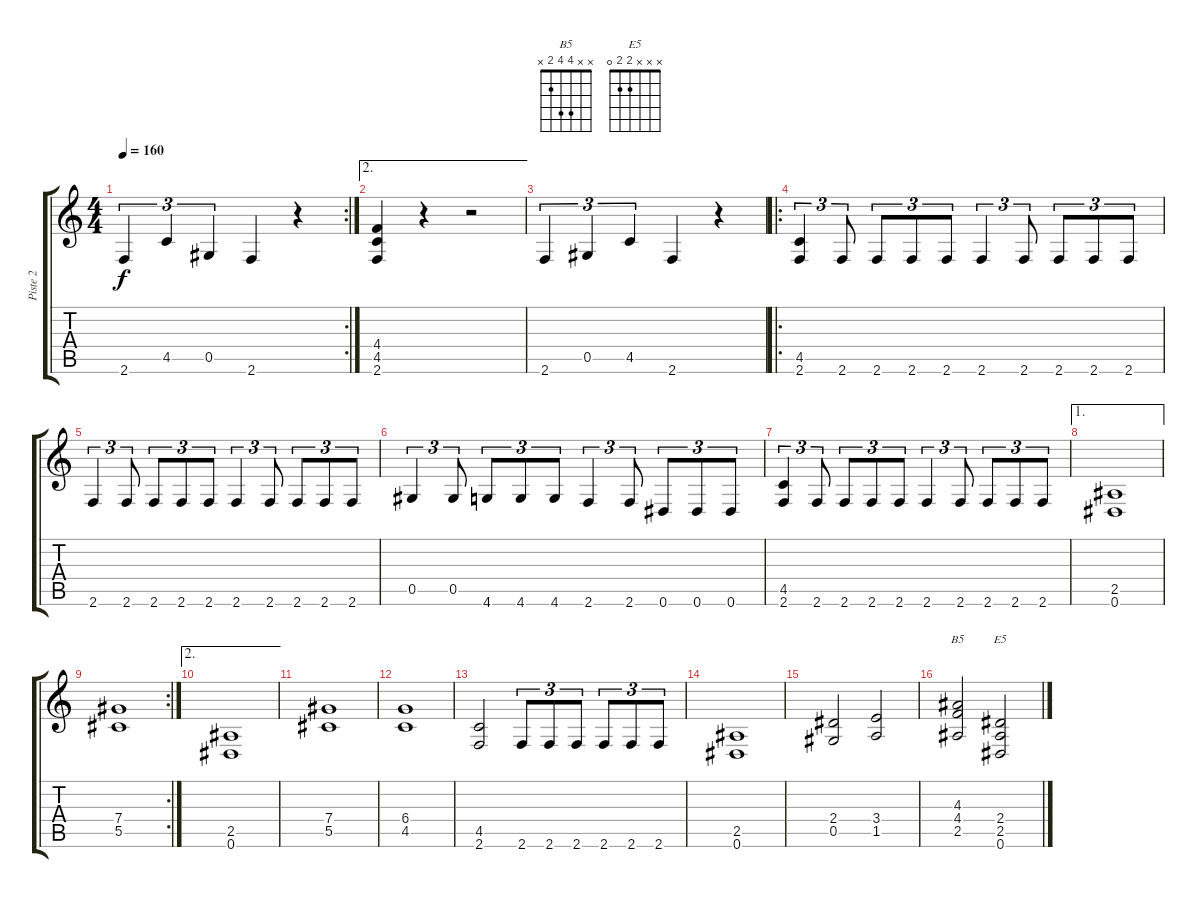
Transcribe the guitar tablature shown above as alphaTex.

\track ("Piste 2" "Piste 2") {instrument distortionguitar}
\staff {score tabs}
\tuning (Eb4 Bb3 Gb3 Db3 Ab2 Eb2) {hide}
\chord ("B5" x x 4 4 2 x)
\chord ("E5" x x x 2 2 0)
\rc 2
\ts (4 4)
\tempo 160
\clef g2
\ks c
2.6.4{tu (3 2) dy f} 4.5.4{tu (3 2)} 0.5.4{tu (3 2)} 2.6.4 r.4 |
\ae 2
(4.4 4.5 2.6).4 r.4 r.2 |
2.6.4{tu (3 2)} 0.5.4{tu (3 2)} 4.5.4{tu (3 2)} 2.6.4 r.4 |
\ro
(4.5 2.6).4{tu (3 2)} 2.6.8{tu (3 2)} 2.6.8{tu (3 2)} 2.6.8{tu (3 2)} 2.6.8{tu (3 2)} 2.6.4{tu (3 2)} 2.6.8{tu (3 2)} 2.6.8{tu (3 2)} 2.6.8{tu (3 2)} 2.6.8{tu (3 2)} |
2.6.4{tu (3 2)} 2.6.8{tu (3 2)} 2.6.8{tu (3 2)} 2.6.8{tu (3 2)} 2.6.8{tu (3 2)} 2.6.4{tu (3 2)} 2.6.8{tu (3 2)} 2.6.8{tu (3 2)} 2.6.8{tu (3 2)} 2.6.8{tu (3 2)} |
0.5.4{tu (3 2)} 0.5.8{tu (3 2)} 4.6.8{tu (3 2)} 4.6.8{tu (3 2)} 4.6.8{tu (3 2)} 2.6.4{tu (3 2)} 2.6.8{tu (3 2)} 0.6.8{tu (3 2)} 0.6.8{tu (3 2)} 0.6.8{tu (3 2)} |
(4.5 2.6).4{tu (3 2)} 2.6.8{tu (3 2)} 2.6.8{tu (3 2)} 2.6.8{tu (3 2)} 2.6.8{tu (3 2)} 2.6.4{tu (3 2)} 2.6.8{tu (3 2)} 2.6.8{tu (3 2)} 2.6.8{tu (3 2)} 2.6.8{tu (3 2)} |
\ae 1
(2.5 0.6).1 |
\rc 2
(7.4 5.5).1 |
\ae 2
(2.5 0.6).1 |
(7.4 5.5).1 |
(6.4 4.5).1 |
(4.5 2.6).2 2.6.8{tu (3 2)} 2.6.8{tu (3 2)} 2.6.8{tu (3 2)} 2.6.8{tu (3 2)} 2.6.8{tu (3 2)} 2.6.8{tu (3 2)} |
(2.5 0.6).1 |
(2.4 0.5).2 (3.4 1.5).2 |
(4.3 4.4 2.5).2{ch "B5"} (2.4 2.5 0.6).2{ch "E5"}
